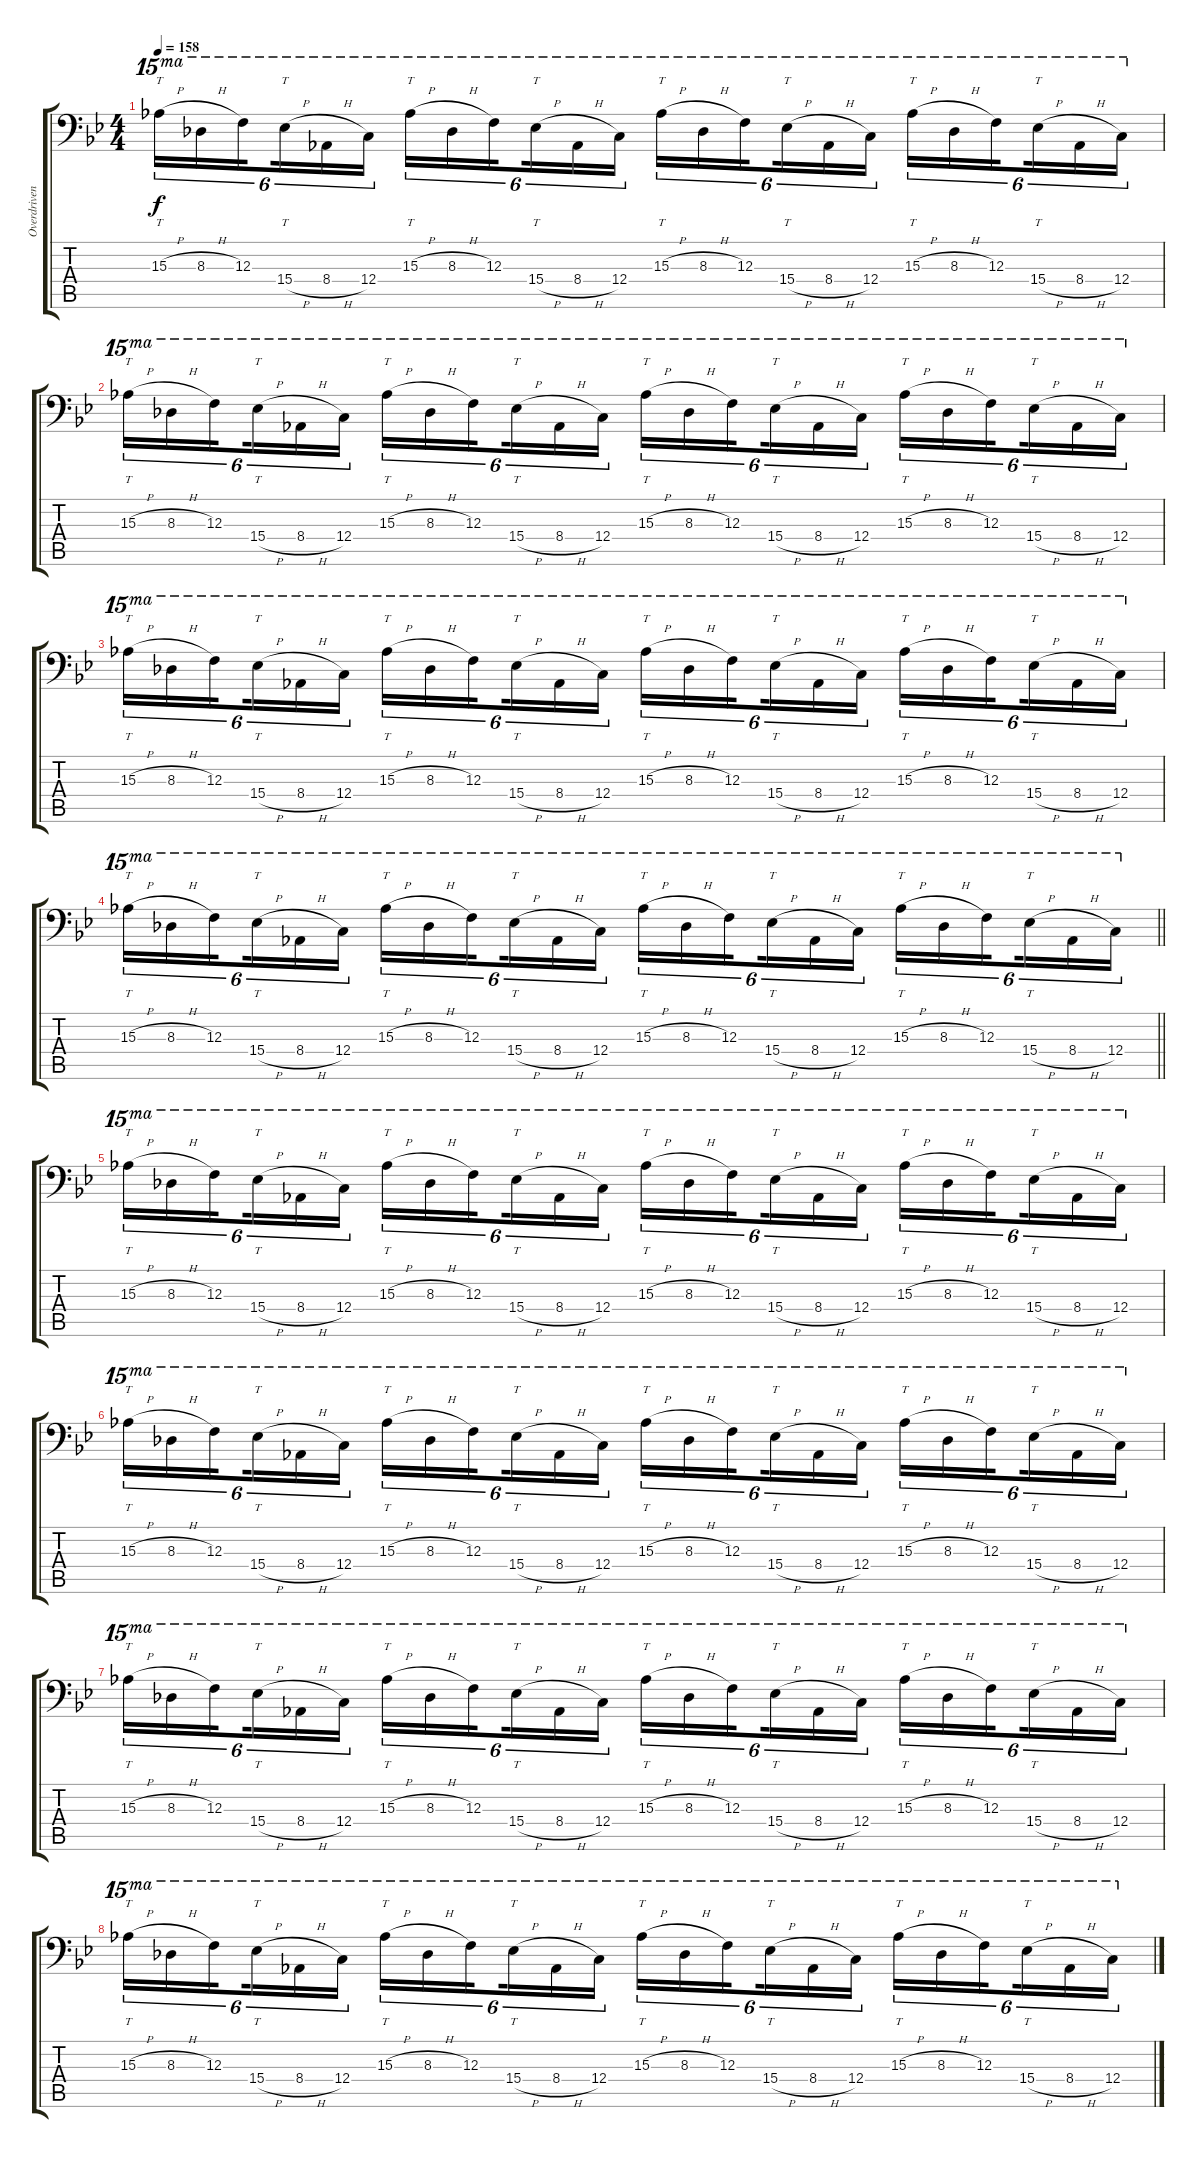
\track ("Overdriven" "Overdriven") {instrument overdrivenguitar}
\staff {score tabs}
\tuning (D4 A3 F3 C3 F2 Bb1) {hide}
\ts (4 4)
\tempo 158
\clef f4
\ks bb
15.3{h}.16{tt tu (6 4) ot 15ma dy f} 8.3{h}.16{tu (6 4) ot 15ma} 12.3.16{tu (6 4) ot 15ma beam splitsecondary} 15.4{h}.16{tt tu (6 4) ot 15ma} 8.4{h}.16{tu (6 4) ot 15ma} 12.4.16{tu (6 4) ot 15ma} 15.3{h}.16{tt tu (6 4) ot 15ma} 8.3{h}.16{tu (6 4) ot 15ma} 12.3.16{tu (6 4) ot 15ma beam splitsecondary} 15.4{h}.16{tt tu (6 4) ot 15ma} 8.4{h}.16{tu (6 4) ot 15ma} 12.4.16{tu (6 4) ot 15ma} 15.3{h}.16{tt tu (6 4) ot 15ma} 8.3{h}.16{tu (6 4) ot 15ma} 12.3.16{tu (6 4) ot 15ma beam splitsecondary} 15.4{h}.16{tt tu (6 4) ot 15ma} 8.4{h}.16{tu (6 4) ot 15ma} 12.4.16{tu (6 4) ot 15ma} 15.3{h}.16{tt tu (6 4) ot 15ma} 8.3{h}.16{tu (6 4) ot 15ma} 12.3.16{tu (6 4) ot 15ma beam splitsecondary} 15.4{h}.16{tt tu (6 4) ot 15ma} 8.4{h}.16{tu (6 4) ot 15ma} 12.4.16{tu (6 4) ot 15ma} |
15.3{h}.16{tt tu (6 4) ot 15ma} 8.3{h}.16{tu (6 4) ot 15ma} 12.3.16{tu (6 4) ot 15ma beam splitsecondary} 15.4{h}.16{tt tu (6 4) ot 15ma} 8.4{h}.16{tu (6 4) ot 15ma} 12.4.16{tu (6 4) ot 15ma} 15.3{h}.16{tt tu (6 4) ot 15ma} 8.3{h}.16{tu (6 4) ot 15ma} 12.3.16{tu (6 4) ot 15ma beam splitsecondary} 15.4{h}.16{tt tu (6 4) ot 15ma} 8.4{h}.16{tu (6 4) ot 15ma} 12.4.16{tu (6 4) ot 15ma} 15.3{h}.16{tt tu (6 4) ot 15ma} 8.3{h}.16{tu (6 4) ot 15ma} 12.3.16{tu (6 4) ot 15ma beam splitsecondary} 15.4{h}.16{tt tu (6 4) ot 15ma} 8.4{h}.16{tu (6 4) ot 15ma} 12.4.16{tu (6 4) ot 15ma} 15.3{h}.16{tt tu (6 4) ot 15ma} 8.3{h}.16{tu (6 4) ot 15ma} 12.3.16{tu (6 4) ot 15ma beam splitsecondary} 15.4{h}.16{tt tu (6 4) ot 15ma} 8.4{h}.16{tu (6 4) ot 15ma} 12.4.16{tu (6 4) ot 15ma} |
15.3{h}.16{tt tu (6 4) ot 15ma} 8.3{h}.16{tu (6 4) ot 15ma} 12.3.16{tu (6 4) ot 15ma beam splitsecondary} 15.4{h}.16{tt tu (6 4) ot 15ma} 8.4{h}.16{tu (6 4) ot 15ma} 12.4.16{tu (6 4) ot 15ma} 15.3{h}.16{tt tu (6 4) ot 15ma} 8.3{h}.16{tu (6 4) ot 15ma} 12.3.16{tu (6 4) ot 15ma beam splitsecondary} 15.4{h}.16{tt tu (6 4) ot 15ma} 8.4{h}.16{tu (6 4) ot 15ma} 12.4.16{tu (6 4) ot 15ma} 15.3{h}.16{tt tu (6 4) ot 15ma} 8.3{h}.16{tu (6 4) ot 15ma} 12.3.16{tu (6 4) ot 15ma beam splitsecondary} 15.4{h}.16{tt tu (6 4) ot 15ma} 8.4{h}.16{tu (6 4) ot 15ma} 12.4.16{tu (6 4) ot 15ma} 15.3{h}.16{tt tu (6 4) ot 15ma} 8.3{h}.16{tu (6 4) ot 15ma} 12.3.16{tu (6 4) ot 15ma beam splitsecondary} 15.4{h}.16{tt tu (6 4) ot 15ma} 8.4{h}.16{tu (6 4) ot 15ma} 12.4.16{tu (6 4) ot 15ma} |
\barLineRight lightlight
15.3{h}.16{tt tu (6 4) ot 15ma} 8.3{h}.16{tu (6 4) ot 15ma} 12.3.16{tu (6 4) ot 15ma beam splitsecondary} 15.4{h}.16{tt tu (6 4) ot 15ma} 8.4{h}.16{tu (6 4) ot 15ma} 12.4.16{tu (6 4) ot 15ma} 15.3{h}.16{tt tu (6 4) ot 15ma} 8.3{h}.16{tu (6 4) ot 15ma} 12.3.16{tu (6 4) ot 15ma beam splitsecondary} 15.4{h}.16{tt tu (6 4) ot 15ma} 8.4{h}.16{tu (6 4) ot 15ma} 12.4.16{tu (6 4) ot 15ma} 15.3{h}.16{tt tu (6 4) ot 15ma} 8.3{h}.16{tu (6 4) ot 15ma} 12.3.16{tu (6 4) ot 15ma beam splitsecondary} 15.4{h}.16{tt tu (6 4) ot 15ma} 8.4{h}.16{tu (6 4) ot 15ma} 12.4.16{tu (6 4) ot 15ma} 15.3{h}.16{tt tu (6 4) ot 15ma} 8.3{h}.16{tu (6 4) ot 15ma} 12.3.16{tu (6 4) ot 15ma beam splitsecondary} 15.4{h}.16{tt tu (6 4) ot 15ma} 8.4{h}.16{tu (6 4) ot 15ma} 12.4.16{tu (6 4) ot 15ma} |
15.3{h}.16{tt tu (6 4) ot 15ma} 8.3{h}.16{tu (6 4) ot 15ma} 12.3.16{tu (6 4) ot 15ma beam splitsecondary} 15.4{h}.16{tt tu (6 4) ot 15ma} 8.4{h}.16{tu (6 4) ot 15ma} 12.4.16{tu (6 4) ot 15ma} 15.3{h}.16{tt tu (6 4) ot 15ma} 8.3{h}.16{tu (6 4) ot 15ma} 12.3.16{tu (6 4) ot 15ma beam splitsecondary} 15.4{h}.16{tt tu (6 4) ot 15ma} 8.4{h}.16{tu (6 4) ot 15ma} 12.4.16{tu (6 4) ot 15ma} 15.3{h}.16{tt tu (6 4) ot 15ma} 8.3{h}.16{tu (6 4) ot 15ma} 12.3.16{tu (6 4) ot 15ma beam splitsecondary} 15.4{h}.16{tt tu (6 4) ot 15ma} 8.4{h}.16{tu (6 4) ot 15ma} 12.4.16{tu (6 4) ot 15ma} 15.3{h}.16{tt tu (6 4) ot 15ma} 8.3{h}.16{tu (6 4) ot 15ma} 12.3.16{tu (6 4) ot 15ma beam splitsecondary} 15.4{h}.16{tt tu (6 4) ot 15ma} 8.4{h}.16{tu (6 4) ot 15ma} 12.4.16{tu (6 4) ot 15ma} |
15.3{h}.16{tt tu (6 4) ot 15ma} 8.3{h}.16{tu (6 4) ot 15ma} 12.3.16{tu (6 4) ot 15ma beam splitsecondary} 15.4{h}.16{tt tu (6 4) ot 15ma} 8.4{h}.16{tu (6 4) ot 15ma} 12.4.16{tu (6 4) ot 15ma} 15.3{h}.16{tt tu (6 4) ot 15ma} 8.3{h}.16{tu (6 4) ot 15ma} 12.3.16{tu (6 4) ot 15ma beam splitsecondary} 15.4{h}.16{tt tu (6 4) ot 15ma} 8.4{h}.16{tu (6 4) ot 15ma} 12.4.16{tu (6 4) ot 15ma} 15.3{h}.16{tt tu (6 4) ot 15ma} 8.3{h}.16{tu (6 4) ot 15ma} 12.3.16{tu (6 4) ot 15ma beam splitsecondary} 15.4{h}.16{tt tu (6 4) ot 15ma} 8.4{h}.16{tu (6 4) ot 15ma} 12.4.16{tu (6 4) ot 15ma} 15.3{h}.16{tt tu (6 4) ot 15ma} 8.3{h}.16{tu (6 4) ot 15ma} 12.3.16{tu (6 4) ot 15ma beam splitsecondary} 15.4{h}.16{tt tu (6 4) ot 15ma} 8.4{h}.16{tu (6 4) ot 15ma} 12.4.16{tu (6 4) ot 15ma} |
15.3{h}.16{tt tu (6 4) ot 15ma} 8.3{h}.16{tu (6 4) ot 15ma} 12.3.16{tu (6 4) ot 15ma beam splitsecondary} 15.4{h}.16{tt tu (6 4) ot 15ma} 8.4{h}.16{tu (6 4) ot 15ma} 12.4.16{tu (6 4) ot 15ma} 15.3{h}.16{tt tu (6 4) ot 15ma} 8.3{h}.16{tu (6 4) ot 15ma} 12.3.16{tu (6 4) ot 15ma beam splitsecondary} 15.4{h}.16{tt tu (6 4) ot 15ma} 8.4{h}.16{tu (6 4) ot 15ma} 12.4.16{tu (6 4) ot 15ma} 15.3{h}.16{tt tu (6 4) ot 15ma} 8.3{h}.16{tu (6 4) ot 15ma} 12.3.16{tu (6 4) ot 15ma beam splitsecondary} 15.4{h}.16{tt tu (6 4) ot 15ma} 8.4{h}.16{tu (6 4) ot 15ma} 12.4.16{tu (6 4) ot 15ma} 15.3{h}.16{tt tu (6 4) ot 15ma} 8.3{h}.16{tu (6 4) ot 15ma} 12.3.16{tu (6 4) ot 15ma beam splitsecondary} 15.4{h}.16{tt tu (6 4) ot 15ma} 8.4{h}.16{tu (6 4) ot 15ma} 12.4.16{tu (6 4) ot 15ma} |
15.3{h}.16{tt tu (6 4) ot 15ma} 8.3{h}.16{tu (6 4) ot 15ma} 12.3.16{tu (6 4) ot 15ma beam splitsecondary} 15.4{h}.16{tt tu (6 4) ot 15ma} 8.4{h}.16{tu (6 4) ot 15ma} 12.4.16{tu (6 4) ot 15ma} 15.3{h}.16{tt tu (6 4) ot 15ma} 8.3{h}.16{tu (6 4) ot 15ma} 12.3.16{tu (6 4) ot 15ma beam splitsecondary} 15.4{h}.16{tt tu (6 4) ot 15ma} 8.4{h}.16{tu (6 4) ot 15ma} 12.4.16{tu (6 4) ot 15ma} 15.3{h}.16{tt tu (6 4) ot 15ma} 8.3{h}.16{tu (6 4) ot 15ma} 12.3.16{tu (6 4) ot 15ma beam splitsecondary} 15.4{h}.16{tt tu (6 4) ot 15ma} 8.4{h}.16{tu (6 4) ot 15ma} 12.4.16{tu (6 4) ot 15ma} 15.3{h}.16{tt tu (6 4) ot 15ma} 8.3{h}.16{tu (6 4) ot 15ma} 12.3.16{tu (6 4) ot 15ma beam splitsecondary} 15.4{h}.16{tt tu (6 4) ot 15ma} 8.4{h}.16{tu (6 4) ot 15ma} 12.4.16{tu (6 4) ot 15ma}
